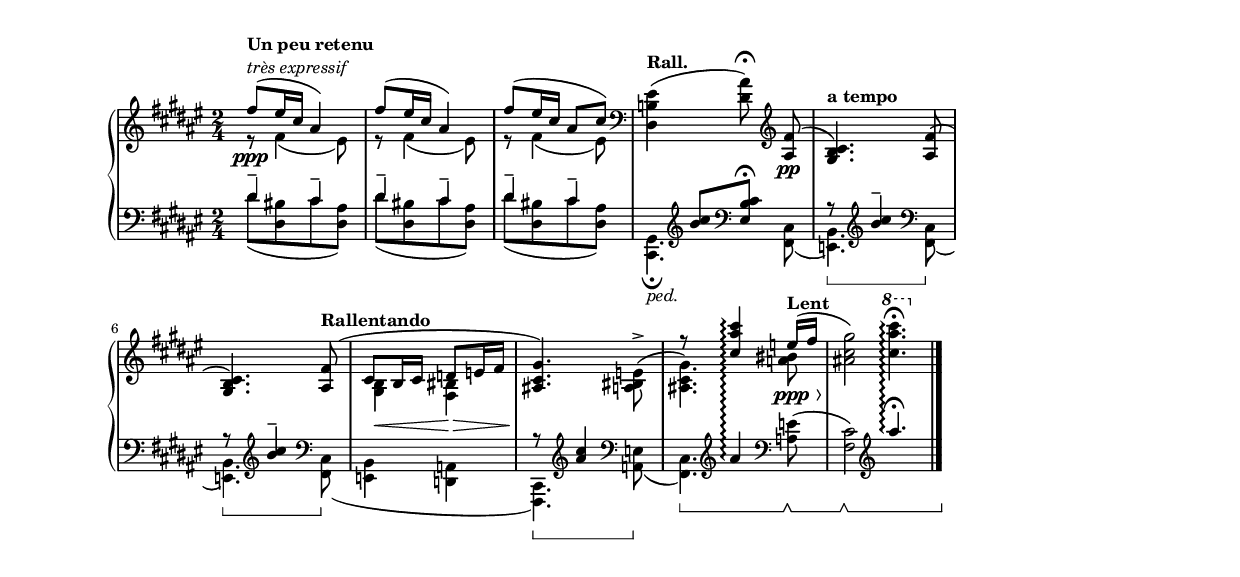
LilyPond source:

\version "2.11.49"
\include "english.ly"

#(set-global-staff-size 15)
\paper{
  ragged-right=##t
  line-width=17\cm
  indent=0\cm
}

\new PianoStaff <<
  \set PianoStaff.connectArpeggios = ##t
  \new Staff {
     \time 2/4
     \key fs \major
     <<
        \new Voice {
           \voiceOne
           fs''8 (
           ^ \markup \column {
              \line \bold { Un peu retenu  }
              \line \italic { très expressif } }
           es''16
           cs''16
           as'4 )
           |
           fs''8 (
           es''16
           cs''16
           as'4 )
           |
           fs''8 (
           es''16
           cs''16
           as'8
           cs''8 )
           |
        }
        \new Voice {
           \voiceTwo
           r8 \ppp
           fs'4 (
           es'8 )
           |
           r8
           fs'4 (
           es'8 )
           |
           r8
           fs'4 (
           es'8 )
           |
        }
    >>
     \clef bass
     <ds b! es'>4 (
     ^ \markup \bold { Rall. }
     \once \override Script #'padding = #2
     <ds' as'>8 ) \fermata
     \noBeam
     \clef treble
     \slurUp
     <as fs'>8 ( \pp
     |
     <gs b cs'>4. )
     ^ \markup \bold { a tempo }
     \slurUp
     <as fs'>8 (
     |
     <gs b cs'>4. )
     <<
        \new Voice {
           \voiceOne
           <as fs'>8 (
           ^ \markup \bold { Rallentando }
           |
           cs'8
           b16
           cs'16
           d'8
           e'16
           fs'16
           |
           <as! cs' gs'>4. )
           s8
           |
           r8
           <cs'' as'' cs'''>4 \arpeggio
           e''16 (
           ^ \markup \bold { Lent }
           fs''16
           |
           \stemDown
           <as'! cs'' gs''>2 )
           |
        }
      \new Voice {
           \voiceTwo
           s8
           |
           <gs b>4 \<
           <fs bs>4 \>
           |
           s4. \!
           \slurUp
           \once \override Script #'direction = #up
           <a bs e'>8 ( \accent
           |
           <as! cs' gs'>4. )
           <a' bs'>8 \ppp \>
           |
           s8 \!
           \stemDown
           \once \override Script #'direction = #up
           #(set-octavation 1)
           % \once \override Arpeggio #'extra-offset = #'(-0.25 .
           % 0)
           <cs''' as''' cs''''>4. \arpeggio \fermata
           #(set-octavation 0)
           \bar "|."
        }
     >>
  }
  \new Staff <<
     \set Staff.pedalSustainStyle = #'bracket
     \key fs \major
     \clef bass
     \new Voice {
        \voiceOne
        ds'4 \tenuto
        cs'4 \tenuto
        |
        ds'4 \tenuto
        cs'4 \tenuto
        |
        ds'4 \tenuto
        cs'4 \tenuto
        |
        s8
        \clef treble
        <b' cs''>8 [
        \clef bass
        <es b cs'>8 \fermata ]
        s8
        |
        r8
        \clef treble
        <b' cs''>4 \tenuto
        s8
        |
        r8
        \clef treble
        <b' cs''>4 \tenuto
        s8
        |
        s2
        |
        r8
        \clef treble
        <as' cs''>4
        \clef bass
        s8
        |
        s8
        \clef treble
        <as'>4 \arpeggio
        \clef bass
        s8
        |
        s8
        \clef treble
        <as''>4. \arpeggio \fermata
        |
     }
     \new Voice {
        \voiceTwo
        ds'8 [ (
        < ds bs >8
        cs'8
        < ds as >8 ] )
        |
        ds'8 [ (
        < ds bs >8
        cs'8
        < ds as >8 ] )
        |
        ds'8 [ (
        < ds bs >8
        cs'8
        < ds as >8 ] )
        |
        \once \override Script #'outside-staff-priority = #100
        \once \override TextScript #'outside-staff-priority = #500
        <cs, gs,>4. \fermata
        _ \markup \italic { ped. }
        <fs, cs>8 (
        |
        <e, b,>4. ) \sustainDown
        \clef bass
        <fs, cs>8 ( \sustainUp
        |
        <e, b,>4. ) \sustainDown
        \clef bass
        <fs, cs>8 ( \sustainUp
        |
        <e, b,>4
        <d, a,>4
        |
        <fs,, cs,>4. ) \sustainDown
        <a, e>8 ( \sustainUp
        |
        <fs, cs>4. ) \sustainDown
        \slurUp
        <a e'>8 ( \sustainUp \sustainDown
        |
        <fs cs'>2 ) \sustainUp \sustainDown
        |
     }
  >>
>>

